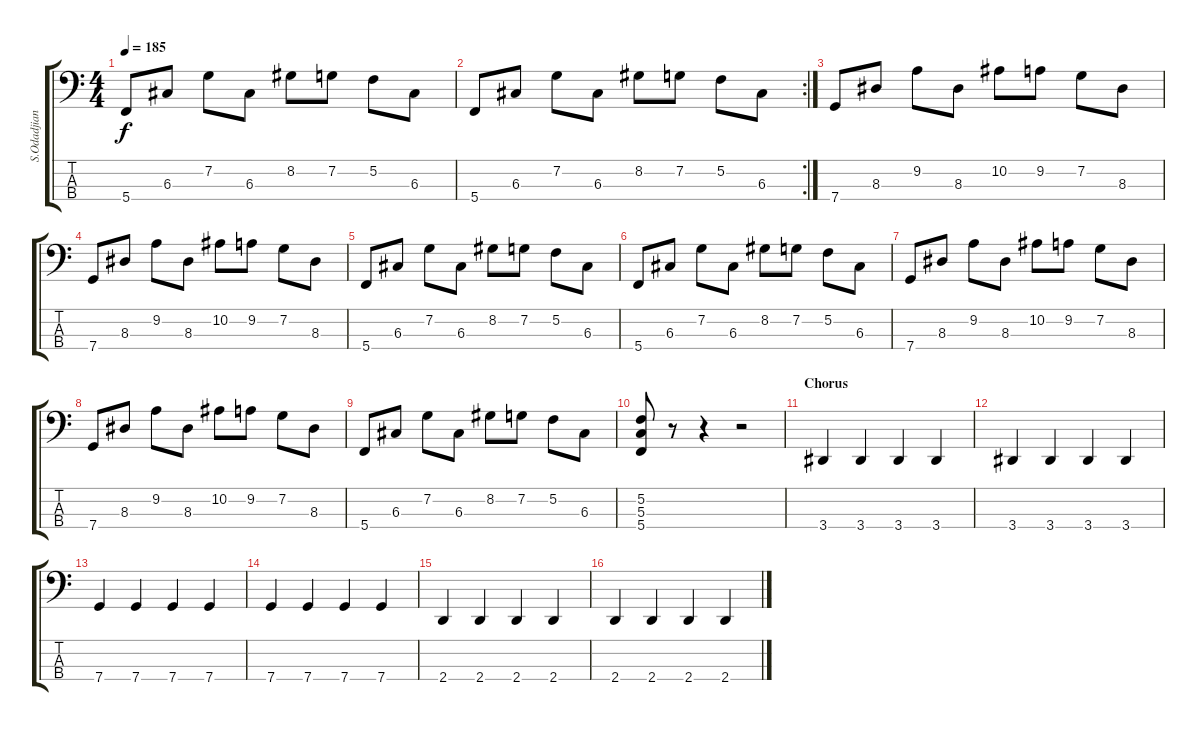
\track ("S.Odadjian" "S.Odadjian") {instrument electricbassfinger}
\staff {score tabs}
\tuning (F2 C2 G1 C1) {hide}
\ts (4 4)
\tempo 185
\clef f4
\ks c
5.4.8{dy f} 6.3.8 7.2.8 6.3.8 8.2.8 7.2.8 5.2.8 6.3.8 |
\rc 2
5.4.8 6.3.8 7.2.8 6.3.8 8.2.8 7.2.8 5.2.8 6.3.8 |
7.4.8 8.3.8 9.2.8 8.3.8 10.2.8 9.2.8 7.2.8 8.3.8 |
7.4.8 8.3.8 9.2.8 8.3.8 10.2.8 9.2.8 7.2.8 8.3.8 |
5.4.8 6.3.8 7.2.8 6.3.8 8.2.8 7.2.8 5.2.8 6.3.8 |
5.4.8 6.3.8 7.2.8 6.3.8 8.2.8 7.2.8 5.2.8 6.3.8 |
7.4.8 8.3.8 9.2.8 8.3.8 10.2.8 9.2.8 7.2.8 8.3.8 |
7.4.8 8.3.8 9.2.8 8.3.8 10.2.8 9.2.8 7.2.8 8.3.8 |
5.4.8 6.3.8 7.2.8 6.3.8 8.2.8 7.2.8 5.2.8 6.3.8 |
(5.2 5.3 5.4).8 r.8 r.4 r.2 |
\section ("" "Chorus")
3.4.4 3.4.4 3.4.4 3.4.4 |
3.4.4 3.4.4 3.4.4 3.4.4 |
7.4.4 7.4.4 7.4.4 7.4.4 |
7.4.4 7.4.4 7.4.4 7.4.4 |
2.4.4 2.4.4 2.4.4 2.4.4 |
2.4.4 2.4.4 2.4.4 2.4.4
